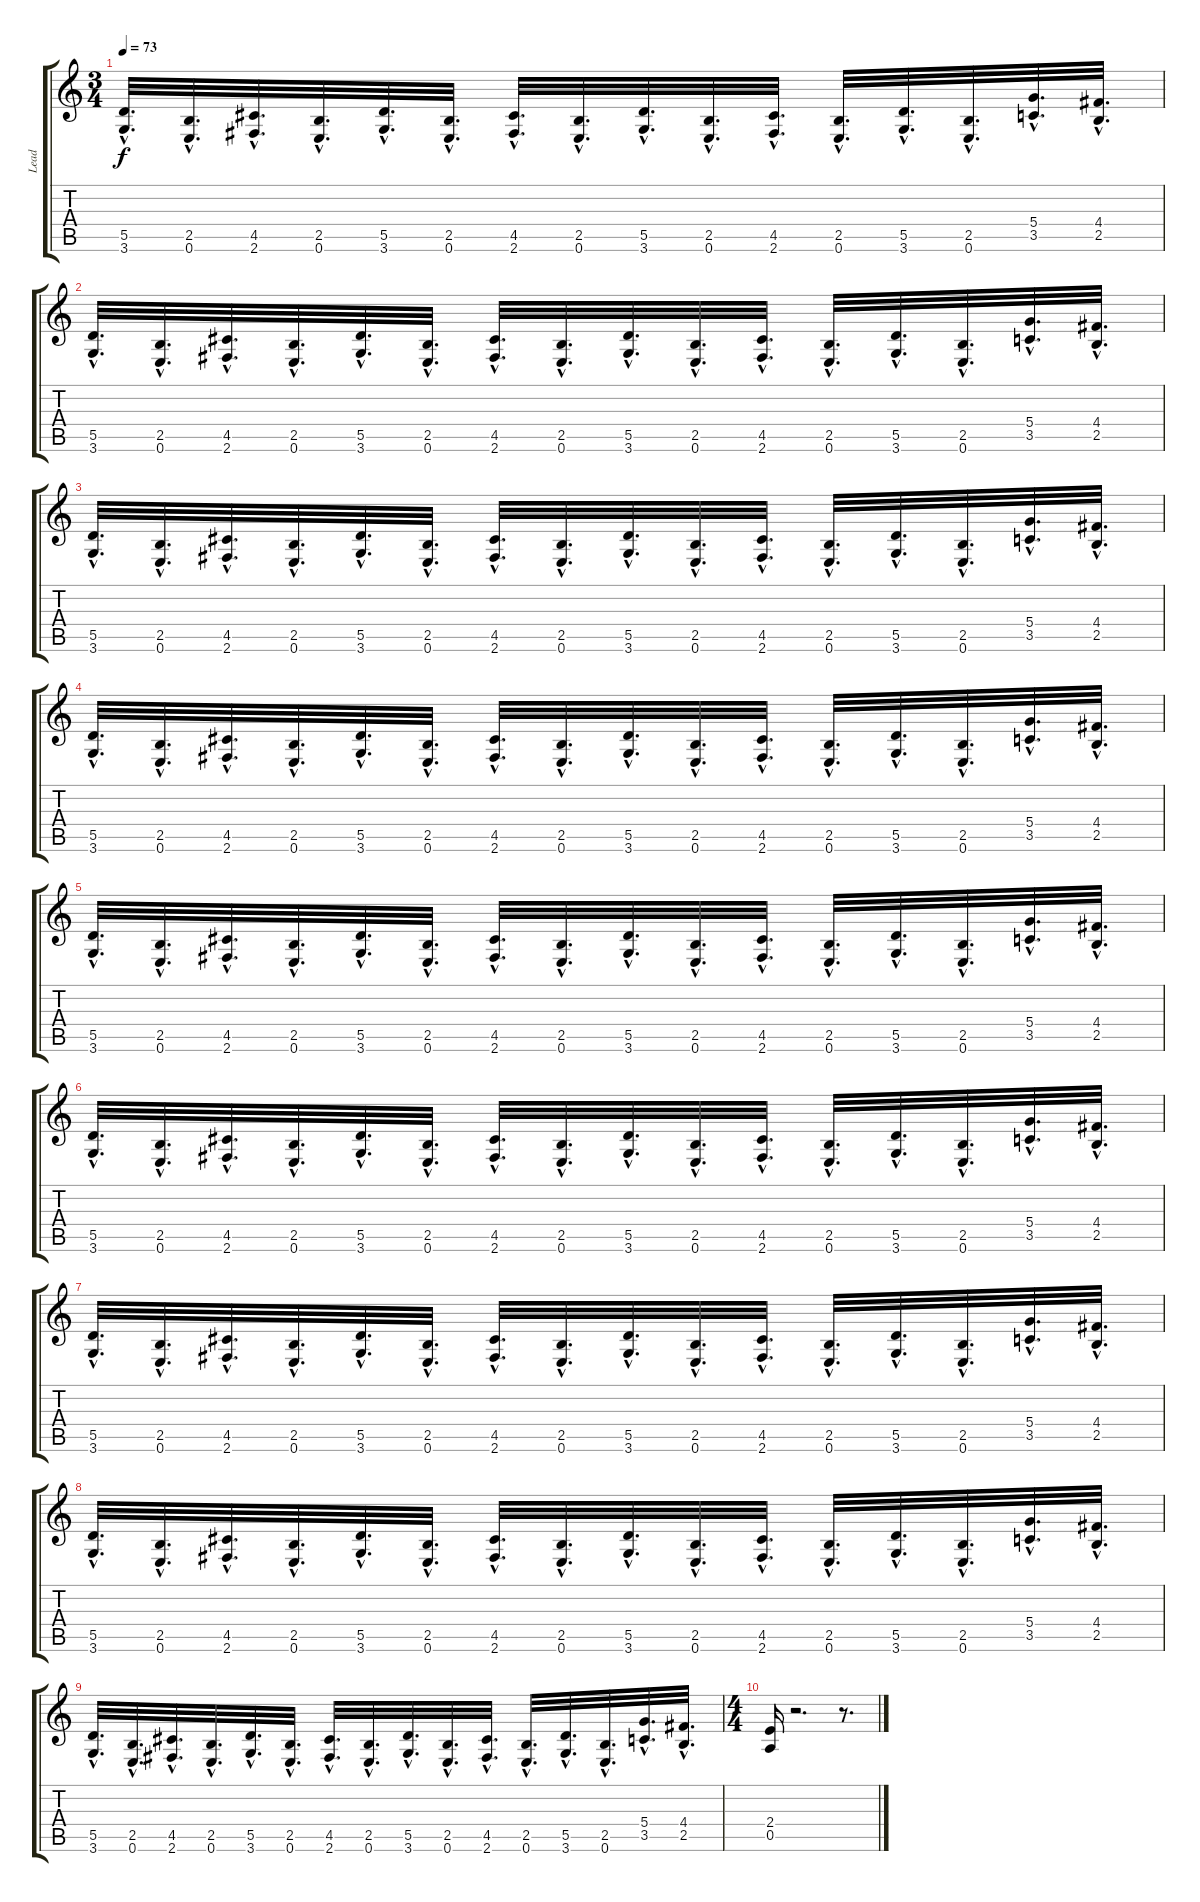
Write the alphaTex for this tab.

\track ("Lead" "Lead") {instrument distortionguitar}
\staff {score tabs}
\tuning (E4 B3 G3 D3 A2 E2) {hide}
\ts (3 4)
\tempo 73
\clef g2
\ks c
(5.5{hac} 3.6{hac}).32{d dy f} (2.5{hac} 0.6{hac}).32{d} (4.5{hac} 2.6{hac}).32{d} (2.5{hac} 0.6{hac}).32{d} (5.5{hac} 3.6{hac}).32{d} (2.5{hac} 0.6{hac}).32{d} (4.5{hac} 2.6{hac}).32{d} (2.5{hac} 0.6{hac}).32{d} (5.5{hac} 3.6{hac}).32{d} (2.5{hac} 0.6{hac}).32{d} (4.5{hac} 2.6{hac}).32{d} (2.5{hac} 0.6{hac}).32{d} (5.5{hac} 3.6{hac}).32{d} (2.5{hac} 0.6{hac}).32{d} (5.4{hac} 3.5{hac}).32{d} (4.4{hac} 2.5{hac}).32{d} |
(5.5{hac} 3.6{hac}).32{d} (2.5{hac} 0.6{hac}).32{d} (4.5{hac} 2.6{hac}).32{d} (2.5{hac} 0.6{hac}).32{d} (5.5{hac} 3.6{hac}).32{d} (2.5{hac} 0.6{hac}).32{d} (4.5{hac} 2.6{hac}).32{d} (2.5{hac} 0.6{hac}).32{d} (5.5{hac} 3.6{hac}).32{d} (2.5{hac} 0.6{hac}).32{d} (4.5{hac} 2.6{hac}).32{d} (2.5{hac} 0.6{hac}).32{d} (5.5{hac} 3.6{hac}).32{d} (2.5{hac} 0.6{hac}).32{d} (5.4{hac} 3.5{hac}).32{d} (4.4{hac} 2.5{hac}).32{d} |
(5.5{hac} 3.6{hac}).32{d} (2.5{hac} 0.6{hac}).32{d} (4.5{hac} 2.6{hac}).32{d} (2.5{hac} 0.6{hac}).32{d} (5.5{hac} 3.6{hac}).32{d} (2.5{hac} 0.6{hac}).32{d} (4.5{hac} 2.6{hac}).32{d} (2.5{hac} 0.6{hac}).32{d} (5.5{hac} 3.6{hac}).32{d} (2.5{hac} 0.6{hac}).32{d} (4.5{hac} 2.6{hac}).32{d} (2.5{hac} 0.6{hac}).32{d} (5.5{hac} 3.6{hac}).32{d} (2.5{hac} 0.6{hac}).32{d} (5.4{hac} 3.5{hac}).32{d} (4.4{hac} 2.5{hac}).32{d} |
(5.5{hac} 3.6{hac}).32{d} (2.5{hac} 0.6{hac}).32{d} (4.5{hac} 2.6{hac}).32{d} (2.5{hac} 0.6{hac}).32{d} (5.5{hac} 3.6{hac}).32{d} (2.5{hac} 0.6{hac}).32{d} (4.5{hac} 2.6{hac}).32{d} (2.5{hac} 0.6{hac}).32{d} (5.5{hac} 3.6{hac}).32{d} (2.5{hac} 0.6{hac}).32{d} (4.5{hac} 2.6{hac}).32{d} (2.5{hac} 0.6{hac}).32{d} (5.5{hac} 3.6{hac}).32{d} (2.5{hac} 0.6{hac}).32{d} (5.4{hac} 3.5{hac}).32{d} (4.4{hac} 2.5{hac}).32{d} |
(5.5{hac} 3.6{hac}).32{d} (2.5{hac} 0.6{hac}).32{d} (4.5{hac} 2.6{hac}).32{d} (2.5{hac} 0.6{hac}).32{d} (5.5{hac} 3.6{hac}).32{d} (2.5{hac} 0.6{hac}).32{d} (4.5{hac} 2.6{hac}).32{d} (2.5{hac} 0.6{hac}).32{d} (5.5{hac} 3.6{hac}).32{d} (2.5{hac} 0.6{hac}).32{d} (4.5{hac} 2.6{hac}).32{d} (2.5{hac} 0.6{hac}).32{d} (5.5{hac} 3.6{hac}).32{d} (2.5{hac} 0.6{hac}).32{d} (5.4{hac} 3.5{hac}).32{d} (4.4{hac} 2.5{hac}).32{d} |
(5.5{hac} 3.6{hac}).32{d} (2.5{hac} 0.6{hac}).32{d} (4.5{hac} 2.6{hac}).32{d} (2.5{hac} 0.6{hac}).32{d} (5.5{hac} 3.6{hac}).32{d} (2.5{hac} 0.6{hac}).32{d} (4.5{hac} 2.6{hac}).32{d} (2.5{hac} 0.6{hac}).32{d} (5.5{hac} 3.6{hac}).32{d} (2.5{hac} 0.6{hac}).32{d} (4.5{hac} 2.6{hac}).32{d} (2.5{hac} 0.6{hac}).32{d} (5.5{hac} 3.6{hac}).32{d} (2.5{hac} 0.6{hac}).32{d} (5.4{hac} 3.5{hac}).32{d} (4.4{hac} 2.5{hac}).32{d} |
(5.5{hac} 3.6{hac}).32{d} (2.5{hac} 0.6{hac}).32{d} (4.5{hac} 2.6{hac}).32{d} (2.5{hac} 0.6{hac}).32{d} (5.5{hac} 3.6{hac}).32{d} (2.5{hac} 0.6{hac}).32{d} (4.5{hac} 2.6{hac}).32{d} (2.5{hac} 0.6{hac}).32{d} (5.5{hac} 3.6{hac}).32{d} (2.5{hac} 0.6{hac}).32{d} (4.5{hac} 2.6{hac}).32{d} (2.5{hac} 0.6{hac}).32{d} (5.5{hac} 3.6{hac}).32{d} (2.5{hac} 0.6{hac}).32{d} (5.4{hac} 3.5{hac}).32{d} (4.4{hac} 2.5{hac}).32{d} |
(5.5{hac} 3.6{hac}).32{d} (2.5{hac} 0.6{hac}).32{d} (4.5{hac} 2.6{hac}).32{d} (2.5{hac} 0.6{hac}).32{d} (5.5{hac} 3.6{hac}).32{d} (2.5{hac} 0.6{hac}).32{d} (4.5{hac} 2.6{hac}).32{d} (2.5{hac} 0.6{hac}).32{d} (5.5{hac} 3.6{hac}).32{d} (2.5{hac} 0.6{hac}).32{d} (4.5{hac} 2.6{hac}).32{d} (2.5{hac} 0.6{hac}).32{d} (5.5{hac} 3.6{hac}).32{d} (2.5{hac} 0.6{hac}).32{d} (5.4{hac} 3.5{hac}).32{d} (4.4{hac} 2.5{hac}).32{d} |
(5.5{hac} 3.6{hac}).32{d} (2.5{hac} 0.6{hac}).32{d} (4.5{hac} 2.6{hac}).32{d} (2.5{hac} 0.6{hac}).32{d} (5.5{hac} 3.6{hac}).32{d} (2.5{hac} 0.6{hac}).32{d} (4.5{hac} 2.6{hac}).32{d} (2.5{hac} 0.6{hac}).32{d} (5.5{hac} 3.6{hac}).32{d} (2.5{hac} 0.6{hac}).32{d} (4.5{hac} 2.6{hac}).32{d} (2.5{hac} 0.6{hac}).32{d} (5.5{hac} 3.6{hac}).32{d} (2.5{hac} 0.6{hac}).32{d} (5.4{hac} 3.5{hac}).32{d} (4.4{hac} 2.5{hac}).32{d} |
\ts (4 4)
(2.4 0.5).16 r.2{d} r.8{d}
